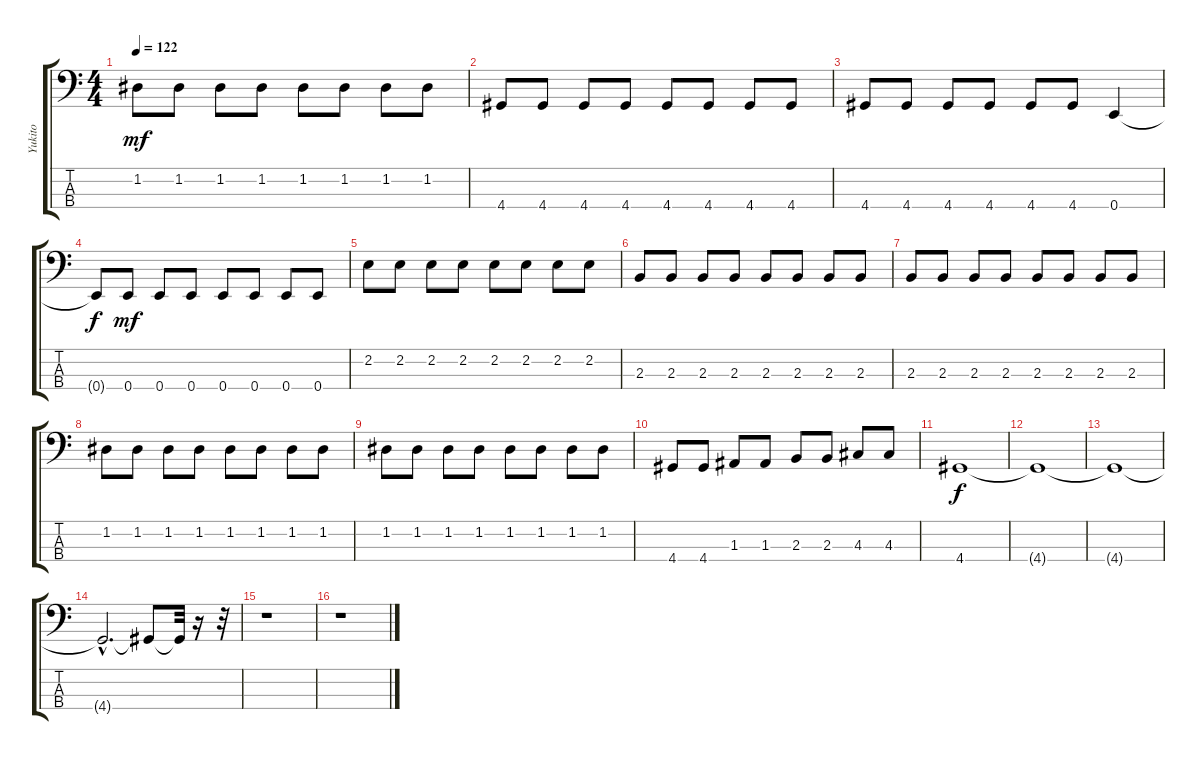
\track ("Yukito" "Yukito") {instrument electricbasspick}
\staff {score tabs}
\tuning (G2 D2 A1 E1) {hide}
\ts (4 4)
\tempo 122
\clef f4
\ks c
1.2.8{dy mf} 1.2.8 1.2.8 1.2.8 1.2.8 1.2.8 1.2.8 1.2.8 |
4.4.8 4.4.8 4.4.8 4.4.8 4.4.8 4.4.8 4.4.8 4.4.8 |
4.4.8 4.4.8 4.4.8 4.4.8 4.4.8 4.4.8 0.4.4 |
0.4{t}.8{dy f} 0.4.8{dy mf} 0.4.8 0.4.8 0.4.8 0.4.8 0.4.8 0.4.8 |
2.2.8 2.2.8 2.2.8 2.2.8 2.2.8 2.2.8 2.2.8 2.2.8 |
2.3.8 2.3.8 2.3.8 2.3.8 2.3.8 2.3.8 2.3.8 2.3.8 |
2.3.8 2.3.8 2.3.8 2.3.8 2.3.8 2.3.8 2.3.8 2.3.8 |
1.2.8 1.2.8 1.2.8 1.2.8 1.2.8 1.2.8 1.2.8 1.2.8 |
1.2.8 1.2.8 1.2.8 1.2.8 1.2.8 1.2.8 1.2.8 1.2.8 |
4.4.8 4.4.8 1.3.8 1.3.8 2.3.8 2.3.8 4.3.8 4.3.8 |
4.4.1{dy f} |
4.4{t}.1 |
4.4{t}.1 |
4.4{hac t}.2{d} 4.4{t}.8 4.4{t}.32 r.16 r.32 |
r.1 |
r.1
